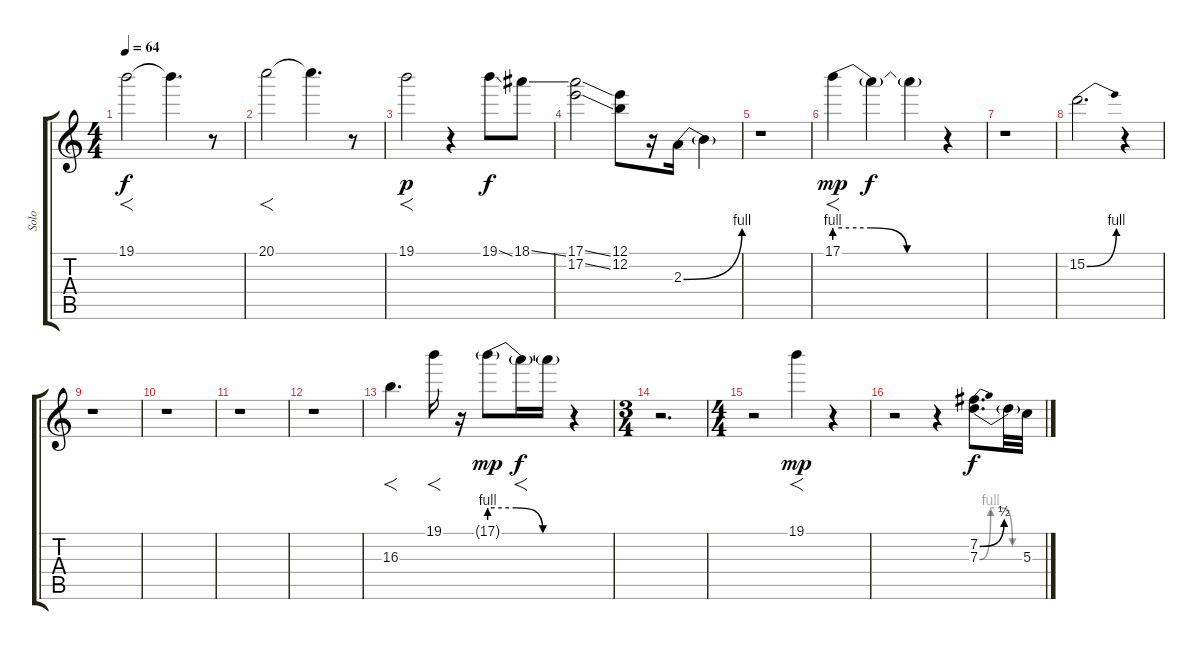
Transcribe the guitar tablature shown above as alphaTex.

\track ("Solo" "Solo") {instrument distortionguitar}
\staff {score tabs}
\tuning (E4 B3 G3 D3 A2 E2) {hide}
\ts (4 4)
\tempo 64
\clef g2
\ks c
19.1.2{f dy f} 19.1{t}.4{d} r.8 |
20.1.2{f} 20.1{t}.4{d} r.8 |
19.1.2{f dy p} r.4 19.1{ss}.8{dy f} 18.1{ss}.8 |
(17.1{ss} 17.2{ss}).2 (12.1 12.2).8 r.16 2.3{be (bend 0 0 60 4)}.16 2.3{t}.4 |
r.1 |
17.1{be (custom 0 4 20 4 40 0 60 0)}.4{f dy mp} 17.1{t}.4{dy f} 17.1{t}.4 r.4 |
r.1 |
15.2{be (bend 0 0 60 4)}.2{d} r.4 |
r.1 |
r.1 |
r.1 |
r.1 |
16.3.4{f d} 19.1.16{f} r.16 17.1{be (custom 0 4 20 4 40 0 60 0) g}.8{dy mp} 17.1{t}.16{f dy f} 17.1{t}.16 r.4 |
\ts (3 4)
r.2{d} |
\ts (4 4)
r.2 19.1.4{f dy mp} r.4 |
r.2 r.4 (7.2{be (bend 0 0 60 2)} 7.3{be (custom 0 0 15 4 30 4 45 0 60 0)}).8{d dy f} 7.3{t}.32 5.3.32
